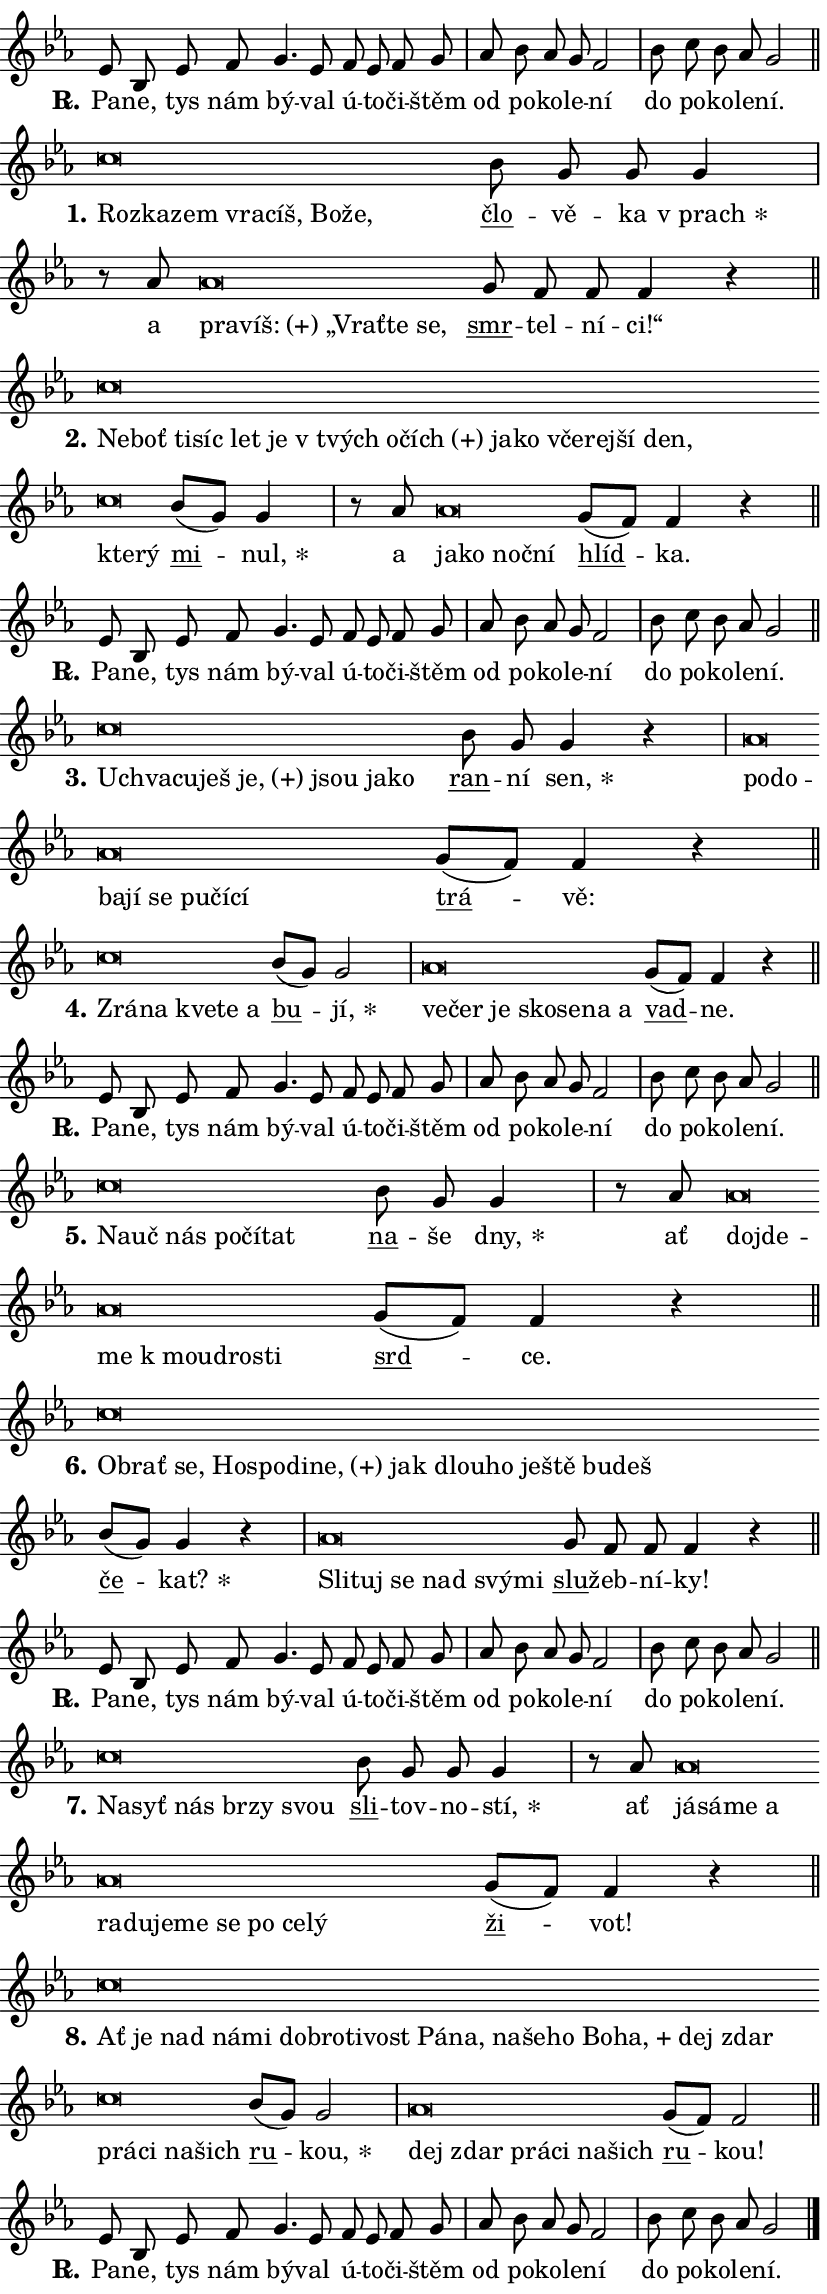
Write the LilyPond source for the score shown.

\version "2.24.0"
\header { tagline = "" }
\paper {
  indent = 0\cm
  top-margin = 0\cm
  right-margin = 0.13\cm % to fit lyric hyphens
  bottom-margin = 0\cm
  left-margin = 0\cm
  paper-width = 14\cm
  page-breaking = #ly:one-page-breaking
  system-system-spacing.basic-distance = #11
  score-system-spacing.basic-distance = #11
  ragged-last = ##f
}


%% Author: Thomas Morley
%% https://lists.gnu.org/archive/html/lilypond-user/2020-05/msg00002.html
#(define (line-position grob)
"Returns position of @var[grob} in current system:
   @code{'start}, if at first time-step
   @code{'end}, if at last time-step
   @code{'middle} otherwise
"
  (let* ((col (ly:item-get-column grob))
         (ln (ly:grob-object col 'left-neighbor))
         (rn (ly:grob-object col 'right-neighbor))
         (col-to-check-left (if (ly:grob? ln) ln col))
         (col-to-check-right (if (ly:grob? rn) rn col))
         (break-dir-left
           (and
             (ly:grob-property col-to-check-left 'non-musical #f)
             (ly:item-break-dir col-to-check-left)))
         (break-dir-right
           (and
             (ly:grob-property col-to-check-right 'non-musical #f)
             (ly:item-break-dir col-to-check-right))))
        (cond ((eqv? 1 break-dir-left) 'start)
              ((eqv? -1 break-dir-right) 'end)
              (else 'middle))))

#(define (tranparent-at-line-position vctor)
  (lambda (grob)
  "Relying on @code{line-position} select the relevant enry from @var{vctor}.
Used to determine transparency,"
    (case (line-position grob)
      ((end) (not (vector-ref vctor 0)))
      ((middle) (not (vector-ref vctor 1)))
      ((start) (not (vector-ref vctor 2))))))

noteHeadBreakVisibility =
#(define-music-function (break-visibility)(vector?)
"Makes @code{NoteHead}s transparent relying on @var{break-visibility}"
#{
  \override NoteHead.transparent =
    #(tranparent-at-line-position break-visibility)
#})

#(define delete-ledgers-for-transparent-note-heads
  (lambda (grob)
    "Reads whether a @code{NoteHead} is transparent.
If so this @code{NoteHead} is removed from @code{'note-heads} from
@var{grob}, which is supposed to be @code{LedgerLineSpanner}.
As a result ledgers are not printed for this @code{NoteHead}"
    (let* ((nhds-array (ly:grob-object grob 'note-heads))
           (nhds-list
             (if (ly:grob-array? nhds-array)
                 (ly:grob-array->list nhds-array)
                 '()))
           ;; Relies on the transparent-property being done before
           ;; Staff.LedgerLineSpanner.after-line-breaking is executed.
           ;; This is fragile ...
           (to-keep
             (remove
               (lambda (nhd)
                 (ly:grob-property nhd 'transparent #f))
               nhds-list)))
      ;; TODO find a better method to iterate over grob-arrays, similiar
      ;; to filter/remove etc for lists
      ;; For now rebuilt from scratch
      (set! (ly:grob-object grob 'note-heads)  '())
      (for-each
        (lambda (nhd)
          (ly:pointer-group-interface::add-grob grob 'note-heads nhd))
        to-keep))))

squashNotes = {
  \override NoteHead.X-extent = #'(-0.2 . 0.2)
  \override NoteHead.Y-extent = #'(-0.75 . 0)
  \override NoteHead.stencil =
    #(lambda (grob)
       (let ((pos (ly:grob-property grob 'staff-position)))
         (begin
           (if (< pos -7) (display "ERROR: Lower brevis then expected\n") (display ""))
           (if (<= pos -6) ly:text-interface::print ly:note-head::print))))
}
unSquashNotes = {
  \revert NoteHead.X-extent
  \revert NoteHead.Y-extent
  \revert NoteHead.stencil
}

hideNotes = \noteHeadBreakVisibility #begin-of-line-visible
unHideNotes = \noteHeadBreakVisibility #all-visible

% work-around for resetting accidentals
% https://lilypond.org/doc/v2.23/Documentation/notation/displaying-rhythms#unmetered-music
cadenzaMeasure = {
  \cadenzaOff
  \partial 1024 s1024
  \cadenzaOn
}

#(define-markup-command (accent layout props text) (markup?)
  "Underline accented syllable"
  (interpret-markup layout props
    #{\markup \override #'(offset . 4.3) \underline { #text }#}))

responsum = \markup \concat {
  "R" \hspace #-1.05 \path #0.1 #'((moveto 0 0.07) (lineto 0.9 0.8)) \hspace #0.05 "."
}

spaceSize = #0.6828661417322834 % exact space size for TeX Gyre Schola

\layout {
  \context {
    \Staff
    \remove "Time_signature_engraver"
    \override LedgerLineSpanner.after-line-breaking = #delete-ledgers-for-transparent-note-heads
  }
  \context {
    \Lyrics {
      \override LyricSpace.minimum-distance = \spaceSize
      \override LyricText.font-name = #"TeX Gyre Schola"
      \override LyricText.font-size = 1
      \override StanzaNumber.font-name = #"TeX Gyre Schola Bold"
      \override StanzaNumber.font-size = 1
    }
  }
  \context {
    \Score 
    \override NoteHead.text =
      #(lambda (grob) 
        (let ((pos (ly:grob-property grob 'staff-position)))
          #{\markup {
            \combine
              \halign #-0.55 \raise #(if (= pos -6) 0 0.5) \override #'(thickness . 2) \draw-line #'(3.2 . 0)
              \musicglyph "noteheads.sM1"
          }#}))
  }
}

% magnetic-lyrics.ily
%
%   written by
%     Jean Abou Samra <jean@abou-samra.fr>
%     Werner Lemberg <wl@gnu.org>
%
%   adapted by
%     Jiri Hon <jiri.hon@gmail.com>
%
% Version 2022-Apr-15

% https://www.mail-archive.com/lilypond-user@gnu.org/msg149350.html

#(define (Left_hyphen_pointer_engraver context)
   "Collect syllable-hyphen-syllable occurrences in lyrics and store
them in properties.  This engraver only looks to the left.  For
example, if the lyrics input is @code{foo -- bar}, it does the
following.

@itemize @bullet
@item
Set the @code{text} property of the @code{LyricHyphen} grob between
@q{foo} and @q{bar} to @code{foo}.

@item
Set the @code{left-hyphen} property of the @code{LyricText} grob with
text @q{foo} to the @code{LyricHyphen} grob between @q{foo} and
@q{bar}.
@end itemize

Use this auxiliary engraver in combination with the
@code{lyric-@/text::@/apply-@/magnetic-@/offset!} hook."
   (let ((hyphen #f)
         (text #f))
     (make-engraver
      (acknowledgers
       ((lyric-syllable-interface engraver grob source-engraver)
        (set! text grob)))
      (end-acknowledgers
       ((lyric-hyphen-interface engraver grob source-engraver)
        ;(when (not (grob::has-interface grob 'lyric-space-interface))
          (set! hyphen grob)));)
      ((stop-translation-timestep engraver)
       (when (and text hyphen)
         (ly:grob-set-object! text 'left-hyphen hyphen))
       (set! text #f)
       (set! hyphen #f)))))

#(define (lyric-text::apply-magnetic-offset! grob)
   "If the space between two syllables is less than the value in
property @code{LyricText@/.details@/.squash-threshold}, move the right
syllable to the left so that it gets concatenated with the left
syllable.

Use this function as a hook for
@code{LyricText@/.after-@/line-@/breaking} if the
@code{Left_@/hyphen_@/pointer_@/engraver} is active."
   (let ((hyphen (ly:grob-object grob 'left-hyphen #f)))
     (when hyphen
       (let ((left-text (ly:spanner-bound hyphen LEFT)))
         (when (grob::has-interface left-text 'lyric-syllable-interface)
           (let* ((common (ly:grob-common-refpoint grob left-text X))
                  (this-x-ext (ly:grob-extent grob common X))
                  (left-x-ext
                   (begin
                     ;; Trigger magnetism for left-text.
                     (ly:grob-property left-text 'after-line-breaking)
                     (ly:grob-extent left-text common X)))
                  ;; `delta` is the gap width between two syllables.
                  (delta (- (interval-start this-x-ext)
                            (interval-end left-x-ext)))
                  (details (ly:grob-property grob 'details))
                  (threshold (assoc-get 'squash-threshold details 0.2)))
             (when (< delta threshold)
               (let* (;; We have to manipulate the input text so that
                      ;; ligatures crossing syllable boundaries are not
                      ;; disabled.  For languages based on the Latin
                      ;; script this is essentially a beautification.
                      ;; However, for non-Western scripts it can be a
                      ;; necessity.
                      (lt (ly:grob-property left-text 'text))
                      (rt (ly:grob-property grob 'text))
                      (is-space (grob::has-interface hyphen 'lyric-space-interface))
                      (space (if is-space " " ""))
                      (extra-delta (if is-space spaceSize 0))
                      ;; Append new syllable.
                      (ltrt-space (if (and (string? lt) (string? rt))
                                (string-append lt space rt)
                                (make-concat-markup (list lt space rt))))
                      ;; Right-align `ltrt` to the right side.
                      (ltrt-space-markup (grob-interpret-markup
                               grob
                               (make-translate-markup
                                (cons (interval-length this-x-ext) 0)
                                (make-right-align-markup ltrt-space)))))
                 (begin
                   ;; Don't print `left-text`.
                   (ly:grob-set-property! left-text 'stencil #f)
                   ;; Set text and stencil (which holds all collected
                   ;; syllables so far) and shift it to the left.
                   (ly:grob-set-property! grob 'text ltrt-space)
                   (ly:grob-set-property! grob 'stencil ltrt-space-markup)
                   (ly:grob-translate-axis! grob (- (- delta extra-delta)) X))))))))))


#(define (lyric-hyphen::displace-bounds-first grob)
   ;; Make very sure this callback isn't triggered too early.
   (let ((left (ly:spanner-bound grob LEFT))
         (right (ly:spanner-bound grob RIGHT)))
     (ly:grob-property left 'after-line-breaking)
     (ly:grob-property right 'after-line-breaking)
     (ly:lyric-hyphen::print grob)))

squashThreshold = #0.4

\layout {
  \context {
    \Lyrics
    \consists #Left_hyphen_pointer_engraver
    \override LyricText.after-line-breaking =
      #lyric-text::apply-magnetic-offset!
    \override LyricHyphen.stencil = #lyric-hyphen::displace-bounds-first
    \override LyricText.details.squash-threshold = \squashThreshold
    \override LyricHyphen.minimum-distance = 0
    \override LyricHyphen.minimum-length = \squashThreshold
  }
}

squashText = \override LyricText.details.squash-threshold = 9999
unSquashText = \override LyricText.details.squash-threshold = \squashThreshold

leftText = \override LyricText.self-alignment-X = #LEFT
unLeftText = \revert LyricText.self-alignment-X

starOffset = #(lambda (grob) 
                (let ((x_offset (ly:self-alignment-interface::aligned-on-x-parent grob)))
                  (if (= x_offset 0) 0 (+ x_offset 1.2))))

star = #(define-music-function (syllable)(string?)
"Append star separator at the end of a syllable"
#{
  \once \override LyricText.X-offset = #starOffset
  \lyricmode { \markup {
    #syllable
    \override #'((font-name . "TeX Gyre Schola Bold")) \hspace #0.2 \lower #0.65 \larger "*"
  } }
#})

starAccent = #(define-music-function (syllable)(string?)
"Append star separator at the end of a syllable and make accent"
#{
  \once \override LyricText.X-offset = #starOffset
  \lyricmode { \markup {
    \accent #syllable
    \override #'((font-name . "TeX Gyre Schola Bold")) \hspace #0.2 \lower #0.65 \larger "*"
  } }
#})

breath = #(define-music-function (syllable)(string?)
"Append breathing indicator at the end of a syllable"
#{
  \lyricmode { \markup { #syllable "+" } }
#})

optionalBreath = #(define-music-function (syllable)(string?)
"Append optional breathing indicator at the end of a syllable"
#{
  \lyricmode { \markup { #syllable "(+)" } }
#})


\score {
    <<
        \new Voice = "melody" { \cadenzaOn \key es \major \relative { es'8 bes es f g4. es8 \bar "" f es f g \cadenzaMeasure \bar "|" as bes as g f2 \cadenzaMeasure \bar "|" bes8 c bes as g2 \cadenzaMeasure \bar "||" \break } }
        \new Lyrics \lyricsto "melody" { \lyricmode { \set stanza = \responsum
Pa -- ne, tys nám bý -- val ú -- to -- či -- štěm od po -- ko -- le -- ní do po -- ko -- le -- ní. } }
    >>
    \layout {}
}

\score {
    <<
        \new Voice = "melody" { \cadenzaOn \key es \major \relative { \squashNotes c''\breve*1/16 \hideNotes \breve*1/16 \bar "" \breve*1/16 \bar "" \breve*1/16 \bar "" \breve*1/16 \bar "" \breve*1/16 \breve*1/16 \bar "" \unHideNotes \unSquashNotes \bar "" bes8 g g g4 \cadenzaMeasure \bar "|" r8 as8 \squashNotes as\breve*1/16 \hideNotes \breve*1/16 \bar "" \breve*1/16 \bar "" \breve*1/16 \breve*1/16 \bar "" \unHideNotes \unSquashNotes \bar "" g8 f f f4 r \cadenzaMeasure \bar "||" \break } }
        \new Lyrics \lyricsto "melody" { \lyricmode { \set stanza = "1."
\leftText Roz -- \squashText ka -- zem vra -- cíš, Bo -- že, \unLeftText \unSquashText \markup \accent člo -- vě -- ka \star "v prach" a \leftText pra -- \squashText \optionalBreath víš: „Vrať -- te se, \unLeftText \unSquashText \markup \accent smr -- tel -- ní -- ci!“ } }
    >>
    \layout {}
}

\score {
    <<
        \new Voice = "melody" { \cadenzaOn \key es \major \relative { \squashNotes c''\breve*1/16 \hideNotes \breve*1/16 \bar "" \breve*1/16 \bar "" \breve*1/16 \bar "" \breve*1/16 \bar "" \breve*1/16 \bar "" \breve*1/16 \bar "" \breve*1/16 \bar "" \breve*1/16 \bar "" \breve*1/16 \bar "" \breve*1/16 \bar "" \breve*1/16 \bar "" \breve*1/16 \bar "" \breve*1/16 \bar "" \breve*1/16 \bar "" \breve*1/16 \breve*1/16 \bar "" \unHideNotes \unSquashNotes \bar "" bes8[( g)] g4 \cadenzaMeasure \bar "|" r8 as8 \squashNotes as\breve*1/16 \hideNotes \breve*1/16 \bar "" \breve*1/16 \breve*1/16 \bar "" \unHideNotes \unSquashNotes \bar "" g8[( f)] f4 r \cadenzaMeasure \bar "||" \break } }
        \new Lyrics \lyricsto "melody" { \lyricmode { \set stanza = "2."
\leftText Ne -- \squashText boť ti -- síc let je "v tvých" o -- \optionalBreath čích ja -- ko vče -- rej -- ší den, kte -- rý \unLeftText \unSquashText \markup \accent mi -- \star nul, a \leftText ja -- \squashText ko noč -- ní \unLeftText \unSquashText \markup \accent hlíd -- ka. } }
    >>
    \layout {}
}

\score {
    <<
        \new Voice = "melody" { \cadenzaOn \key es \major \relative { es'8 bes es f g4. es8 \bar "" f es f g \cadenzaMeasure \bar "|" as bes as g f2 \cadenzaMeasure \bar "|" bes8 c bes as g2 \cadenzaMeasure \bar "||" \break } }
        \new Lyrics \lyricsto "melody" { \lyricmode { \set stanza = \responsum
Pa -- ne, tys nám bý -- val ú -- to -- či -- štěm od po -- ko -- le -- ní do po -- ko -- le -- ní. } }
    >>
    \layout {}
}

\score {
    <<
        \new Voice = "melody" { \cadenzaOn \key es \major \relative { \squashNotes c''\breve*1/16 \hideNotes \breve*1/16 \bar "" \breve*1/16 \bar "" \breve*1/16 \bar "" \breve*1/16 \bar "" \breve*1/16 \breve*1/16 \bar "" \unHideNotes \unSquashNotes \bar "" bes8 g g4 r \cadenzaMeasure \bar "|" \squashNotes as\breve*1/16 \hideNotes \breve*1/16 \bar "" \breve*1/16 \bar "" \breve*1/16 \bar "" \breve*1/16 \bar "" \breve*1/16 \bar "" \breve*1/16 \breve*1/16 \bar "" \unHideNotes \unSquashNotes \bar "" g8[( f)] f4 r \cadenzaMeasure \bar "||" \break } }
        \new Lyrics \lyricsto "melody" { \lyricmode { \set stanza = "3."
\leftText Uchva -- \squashText cu -- ješ \optionalBreath je, jsou ja -- ko \unLeftText \unSquashText \markup \accent ran -- ní \star sen, \leftText po -- \squashText do -- ba -- jí se pu -- čí -- cí \unLeftText \unSquashText \markup \accent trá -- vě: } }
    >>
    \layout {}
}

\score {
    <<
        \new Voice = "melody" { \cadenzaOn \key es \major \relative { \squashNotes c''\breve*1/16 \hideNotes \breve*1/16 \bar "" \breve*1/16 \bar "" \breve*1/16 \breve*1/16 \bar "" \unHideNotes \unSquashNotes \bar "" bes8[( g)] g2 \cadenzaMeasure \bar "|" \squashNotes as\breve*1/16 \hideNotes \breve*1/16 \bar "" \breve*1/16 \bar "" \breve*1/16 \bar "" \breve*1/16 \bar "" \breve*1/16 \breve*1/16 \bar "" \unHideNotes \unSquashNotes \bar "" g8[( f)] f4 r \cadenzaMeasure \bar "||" \break } }
        \new Lyrics \lyricsto "melody" { \lyricmode { \set stanza = "4."
\leftText Zrá -- \squashText na kve -- te a \unLeftText \unSquashText \markup \accent bu -- \star jí, \leftText ve -- \squashText čer je sko -- se -- na a \unLeftText \unSquashText \markup \accent vad -- ne. } }
    >>
    \layout {}
}

\score {
    <<
        \new Voice = "melody" { \cadenzaOn \key es \major \relative { es'8 bes es f g4. es8 \bar "" f es f g \cadenzaMeasure \bar "|" as bes as g f2 \cadenzaMeasure \bar "|" bes8 c bes as g2 \cadenzaMeasure \bar "||" \break } }
        \new Lyrics \lyricsto "melody" { \lyricmode { \set stanza = \responsum
Pa -- ne, tys nám bý -- val ú -- to -- či -- štěm od po -- ko -- le -- ní do po -- ko -- le -- ní. } }
    >>
    \layout {}
}

\score {
    <<
        \new Voice = "melody" { \cadenzaOn \key es \major \relative { \squashNotes c''\breve*1/16 \hideNotes \breve*1/16 \bar "" \breve*1/16 \bar "" \breve*1/16 \bar "" \breve*1/16 \breve*1/16 \bar "" \unHideNotes \unSquashNotes \bar "" bes8 g g4 \cadenzaMeasure \bar "|" r8 as8 \squashNotes as\breve*1/16 \hideNotes \breve*1/16 \bar "" \breve*1/16 \bar "" \breve*1/16 \bar "" \breve*1/16 \breve*1/16 \bar "" \unHideNotes \unSquashNotes \bar "" g8[( f)] f4 r \cadenzaMeasure \bar "||" \break } }
        \new Lyrics \lyricsto "melody" { \lyricmode { \set stanza = "5."
\leftText Na -- \squashText uč nás po -- čí -- tat \unLeftText \unSquashText \markup \accent na -- še \star dny, ať \leftText do -- \squashText jde -- me "k mou" -- dro -- sti \unLeftText \unSquashText \markup \accent srd -- ce. } }
    >>
    \layout {}
}

\score {
    <<
        \new Voice = "melody" { \cadenzaOn \key es \major \relative { \squashNotes c''\breve*1/16 \hideNotes \breve*1/16 \bar "" \breve*1/16 \bar "" \breve*1/16 \bar "" \breve*1/16 \bar "" \breve*1/16 \bar "" \breve*1/16 \bar "" \breve*1/16 \bar "" \breve*1/16 \bar "" \breve*1/16 \bar "" \breve*1/16 \bar "" \breve*1/16 \bar "" \breve*1/16 \breve*1/16 \bar "" \unHideNotes \unSquashNotes \bar "" bes8[( g)] g4 r \cadenzaMeasure \bar "|" \squashNotes as\breve*1/16 \hideNotes \breve*1/16 \bar "" \breve*1/16 \bar "" \breve*1/16 \bar "" \breve*1/16 \breve*1/16 \bar "" \unHideNotes \unSquashNotes \bar "" g8 f f f4 r \cadenzaMeasure \bar "||" \break } }
        \new Lyrics \lyricsto "melody" { \lyricmode { \set stanza = "6."
\leftText Ob -- \squashText rať se, Ho -- spo -- di -- \optionalBreath ne, jak dlou -- ho je -- ště bu -- deš \unLeftText \unSquashText \markup \accent če -- \star kat? \leftText Sli -- \squashText tuj se nad svý -- mi \unLeftText \unSquashText \markup \accent slu -- žeb -- ní -- ky! } }
    >>
    \layout {}
}

\score {
    <<
        \new Voice = "melody" { \cadenzaOn \key es \major \relative { es'8 bes es f g4. es8 \bar "" f es f g \cadenzaMeasure \bar "|" as bes as g f2 \cadenzaMeasure \bar "|" bes8 c bes as g2 \cadenzaMeasure \bar "||" \break } }
        \new Lyrics \lyricsto "melody" { \lyricmode { \set stanza = \responsum
Pa -- ne, tys nám bý -- val ú -- to -- či -- štěm od po -- ko -- le -- ní do po -- ko -- le -- ní. } }
    >>
    \layout {}
}

\score {
    <<
        \new Voice = "melody" { \cadenzaOn \key es \major \relative { \squashNotes c''\breve*1/16 \hideNotes \breve*1/16 \bar "" \breve*1/16 \bar "" \breve*1/16 \bar "" \breve*1/16 \breve*1/16 \bar "" \unHideNotes \unSquashNotes \bar "" bes8 g g g4 \cadenzaMeasure \bar "|" r8 as8 \squashNotes as\breve*1/16 \hideNotes \breve*1/16 \bar "" \breve*1/16 \bar "" \breve*1/16 \bar "" \breve*1/16 \bar "" \breve*1/16 \bar "" \breve*1/16 \bar "" \breve*1/16 \bar "" \breve*1/16 \bar "" \breve*1/16 \bar "" \breve*1/16 \breve*1/16 \bar "" \unHideNotes \unSquashNotes \bar "" g8[( f)] f4 r \cadenzaMeasure \bar "||" \break } }
        \new Lyrics \lyricsto "melody" { \lyricmode { \set stanza = "7."
\leftText Na -- \squashText syť nás br -- zy svou \unLeftText \unSquashText \markup \accent sli -- tov -- no -- \star stí, ať \leftText já -- \squashText sá -- me a ra -- du -- je -- me se po ce -- lý \unLeftText \unSquashText \markup \accent ži -- vot! } }
    >>
    \layout {}
}

\score {
    <<
        \new Voice = "melody" { \cadenzaOn \key es \major \relative { \squashNotes c''\breve*1/16 \hideNotes \breve*1/16 \bar "" \breve*1/16 \bar "" \breve*1/16 \bar "" \breve*1/16 \bar "" \breve*1/16 \bar "" \breve*1/16 \bar "" \breve*1/16 \bar "" \breve*1/16 \bar "" \breve*1/16 \bar "" \breve*1/16 \bar "" \breve*1/16 \bar "" \breve*1/16 \bar "" \breve*1/16 \bar "" \breve*1/16 \bar "" \breve*1/16 \bar "" \breve*1/16 \bar "" \breve*1/16 \bar "" \breve*1/16 \bar "" \breve*1/16 \bar "" \breve*1/16 \breve*1/16 \bar "" \unHideNotes \unSquashNotes \bar "" bes8[( g)] g2 \cadenzaMeasure \bar "|" \squashNotes as\breve*1/16 \hideNotes \breve*1/16 \bar "" \breve*1/16 \bar "" \breve*1/16 \bar "" \breve*1/16 \breve*1/16 \bar "" \unHideNotes \unSquashNotes \bar "" g8[( f)] f2 \cadenzaMeasure \bar "||" \break } }
        \new Lyrics \lyricsto "melody" { \lyricmode { \set stanza = "8."
\leftText Ať \squashText je nad ná -- mi dob -- ro -- ti -- vost Pá -- na, na -- še -- ho Bo -- \breath "ha," dej zdar prá -- ci na -- šich \unLeftText \unSquashText \markup \accent ru -- \star kou, \leftText dej \squashText zdar prá -- ci na -- šich \unLeftText \unSquashText \markup \accent ru -- kou! } }
    >>
    \layout {}
}

\score {
    <<
        \new Voice = "melody" { \cadenzaOn \key es \major \relative { es'8 bes es f g4. es8 \bar "" f es f g \cadenzaMeasure \bar "|" as bes as g f2 \cadenzaMeasure \bar "|" bes8 c bes as g2 \cadenzaMeasure \bar "||" \break } \bar "|." }
        \new Lyrics \lyricsto "melody" { \lyricmode { \set stanza = \responsum
Pa -- ne, tys nám bý -- val ú -- to -- či -- štěm od po -- ko -- le -- ní do po -- ko -- le -- ní. } }
    >>
    \layout {}
}
